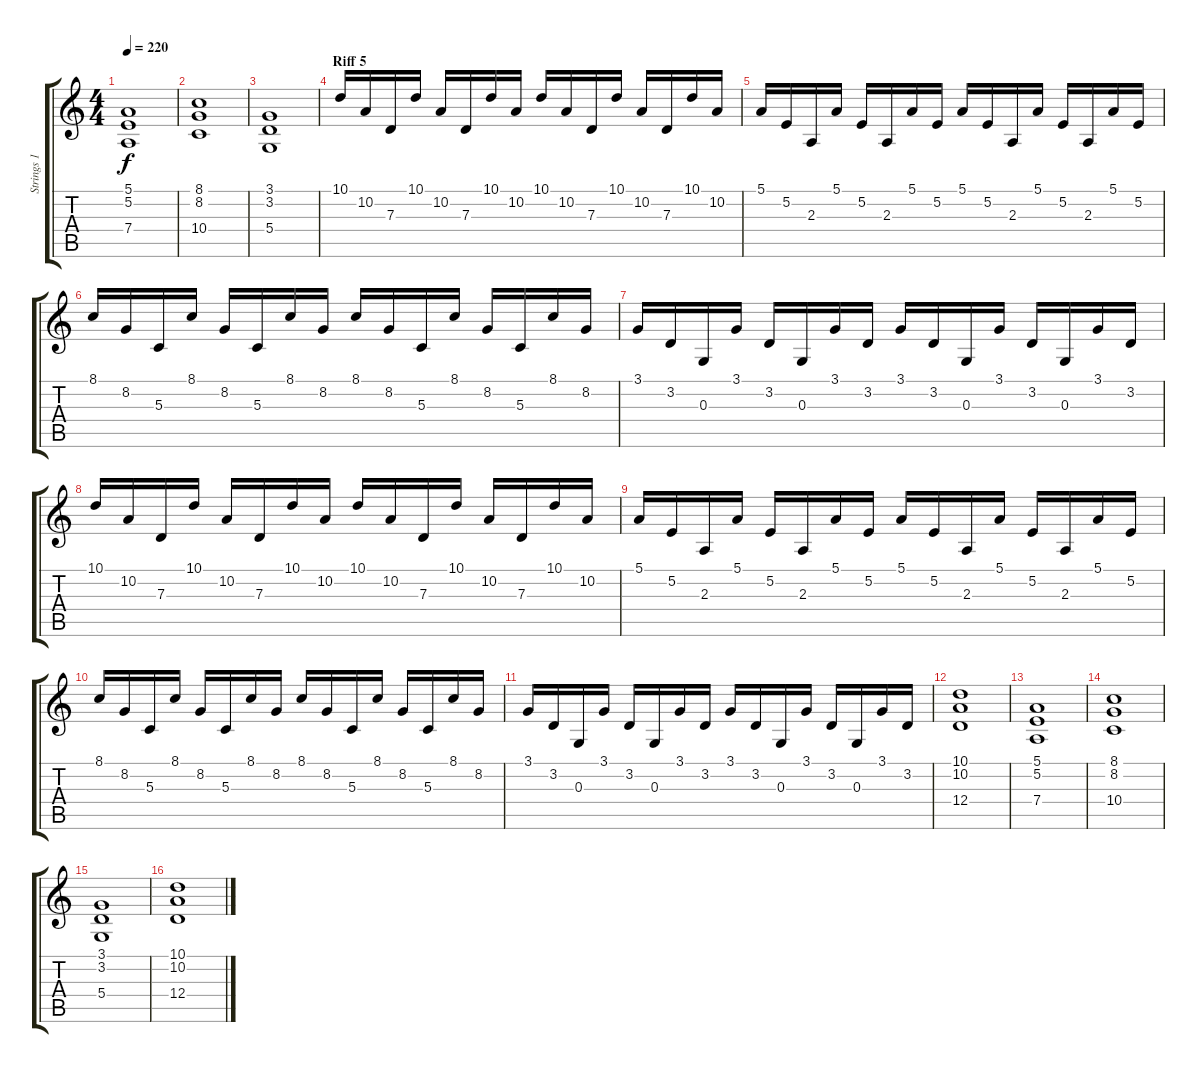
\track ("Strings 1" "Strings 1") {instrument stringensemble1}
\staff {score tabs}
\tuning (E4 B3 G3 D3 A2 E2) {hide}
\ts (4 4)
\tempo 220
\clef g2
\ks c
(5.1 5.2 7.4).1{dy f} |
(8.1 8.2 10.4).1 |
(3.1 3.2 5.4).1 |
\section ("" "Riff 5")
10.1.16 10.2.16 7.3.16 10.1.16 10.2.16 7.3.16 10.1.16 10.2.16 10.1.16 10.2.16 7.3.16 10.1.16 10.2.16 7.3.16 10.1.16 10.2.16 |
5.1.16 5.2.16 2.3.16 5.1.16 5.2.16 2.3.16 5.1.16 5.2.16 5.1.16 5.2.16 2.3.16 5.1.16 5.2.16 2.3.16 5.1.16 5.2.16 |
8.1.16 8.2.16 5.3.16 8.1.16 8.2.16 5.3.16 8.1.16 8.2.16 8.1.16 8.2.16 5.3.16 8.1.16 8.2.16 5.3.16 8.1.16 8.2.16 |
3.1.16 3.2.16 0.3.16 3.1.16 3.2.16 0.3.16 3.1.16 3.2.16 3.1.16 3.2.16 0.3.16 3.1.16 3.2.16 0.3.16 3.1.16 3.2.16 |
10.1.16 10.2.16 7.3.16 10.1.16 10.2.16 7.3.16 10.1.16 10.2.16 10.1.16 10.2.16 7.3.16 10.1.16 10.2.16 7.3.16 10.1.16 10.2.16 |
5.1.16 5.2.16 2.3.16 5.1.16 5.2.16 2.3.16 5.1.16 5.2.16 5.1.16 5.2.16 2.3.16 5.1.16 5.2.16 2.3.16 5.1.16 5.2.16 |
8.1.16 8.2.16 5.3.16 8.1.16 8.2.16 5.3.16 8.1.16 8.2.16 8.1.16 8.2.16 5.3.16 8.1.16 8.2.16 5.3.16 8.1.16 8.2.16 |
3.1.16 3.2.16 0.3.16 3.1.16 3.2.16 0.3.16 3.1.16 3.2.16 3.1.16 3.2.16 0.3.16 3.1.16 3.2.16 0.3.16 3.1.16 3.2.16 |
(10.1 10.2 12.4).1 |
(5.1 5.2 7.4).1 |
(8.1 8.2 10.4).1 |
(3.1 3.2 5.4).1 |
(10.1 10.2 12.4).1
